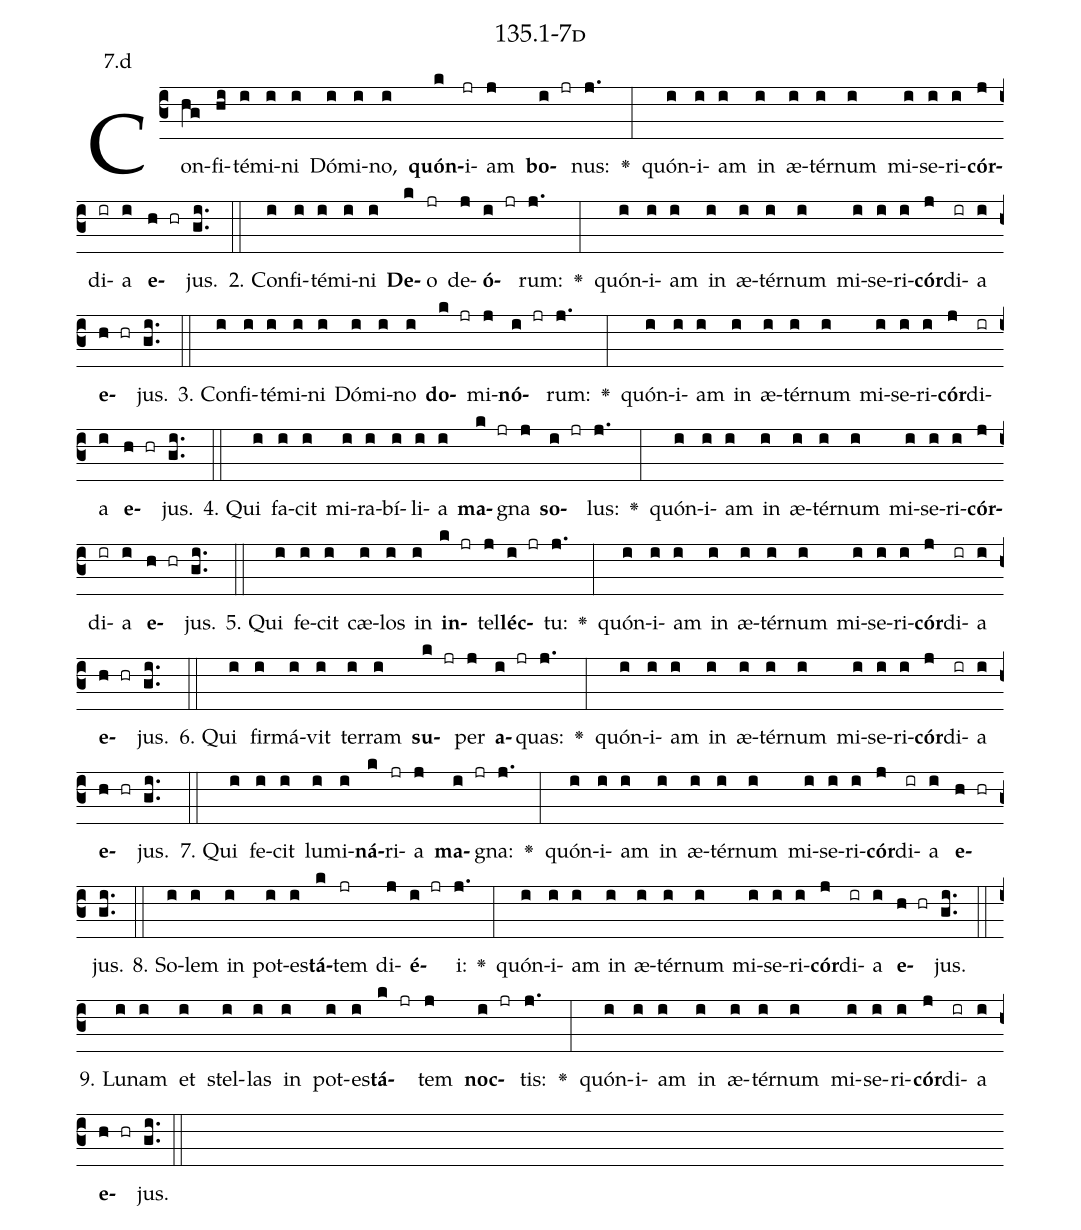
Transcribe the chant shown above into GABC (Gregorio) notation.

name: 135.1-7d;
annotation: 7.d;
%%
(c3)Con(hg)fi(hi)té(i)mi(i)ni(i) Dó(i)mi(i)no,(i) <b>quón</b>(k)i(jr)am(j) <b>bo</b>(i jr)nus:(j.) <v>\greheightstar</v>(:) quón(i)i(i)am(i) in(i) æ(i)tér(i)num(i) mi(i)se(i)ri(i)<b>cór</b>(j)di(ir)a(i) <b>e</b>(h hr)jus.(gi..) (::)
2. Con(i)fi(i)té(i)mi(i)ni(i) <b>De</b>(k)o(jr) de(j)<b>ó</b>(i jr)rum:(j.) <v>\greheightstar</v>(:) quón(i)i(i)am(i) in(i) æ(i)tér(i)num(i) mi(i)se(i)ri(i)<b>cór</b>(j)di(ir)a(i) <b>e</b>(h hr)jus.(gi..) (::)
3. Con(i)fi(i)té(i)mi(i)ni(i) Dó(i)mi(i)no(i) <b>do</b>(k jr)mi(j)<b>nó</b>(i jr)rum:(j.) <v>\greheightstar</v>(:) quón(i)i(i)am(i) in(i) æ(i)tér(i)num(i) mi(i)se(i)ri(i)<b>cór</b>(j)di(ir)a(i) <b>e</b>(h hr)jus.(gi..) (::)
4. Qui(i) fa(i)cit(i) mi(i)ra(i)bí(i)li(i)a(i) <b>ma</b>(k jr)gna(j) <b>so</b>(i jr)lus:(j.) <v>\greheightstar</v>(:) quón(i)i(i)am(i) in(i) æ(i)tér(i)num(i) mi(i)se(i)ri(i)<b>cór</b>(j)di(ir)a(i) <b>e</b>(h hr)jus.(gi..) (::)
5. Qui(i) fe(i)cit(i) cæ(i)los(i) in(i) <b>in</b>(k jr)tel(j)<b>léc</b>(i jr)tu:(j.) <v>\greheightstar</v>(:) quón(i)i(i)am(i) in(i) æ(i)tér(i)num(i) mi(i)se(i)ri(i)<b>cór</b>(j)di(ir)a(i) <b>e</b>(h hr)jus.(gi..) (::)
6. Qui(i) fir(i)má(i)vit(i) ter(i)ram(i) <b>su</b>(k jr)per(j) <b>a</b>(i jr)quas:(j.) <v>\greheightstar</v>(:) quón(i)i(i)am(i) in(i) æ(i)tér(i)num(i) mi(i)se(i)ri(i)<b>cór</b>(j)di(ir)a(i) <b>e</b>(h hr)jus.(gi..) (::)
7. Qui(i) fe(i)cit(i) lu(i)mi(i)<b>ná</b>(k)ri(jr)a(j) <b>ma</b>(i jr)gna:(j.) <v>\greheightstar</v>(:) quón(i)i(i)am(i) in(i) æ(i)tér(i)num(i) mi(i)se(i)ri(i)<b>cór</b>(j)di(ir)a(i) <b>e</b>(h hr)jus.(gi..) (::)
8. So(i)lem(i) in(i) pot(i)es(i)<b>tá</b>(k)tem(jr) di(j)<b>é</b>(i jr)i:(j.) <v>\greheightstar</v>(:) quón(i)i(i)am(i) in(i) æ(i)tér(i)num(i) mi(i)se(i)ri(i)<b>cór</b>(j)di(ir)a(i) <b>e</b>(h hr)jus.(gi..) (::)
9. Lu(i)nam(i) et(i) stel(i)las(i) in(i) pot(i)es(i)<b>tá</b>(k jr)tem(j) <b>noc</b>(i jr)tis:(j.) <v>\greheightstar</v>(:) quón(i)i(i)am(i) in(i) æ(i)tér(i)num(i) mi(i)se(i)ri(i)<b>cór</b>(j)di(ir)a(i) <b>e</b>(h hr)jus.(gi..) (::)
